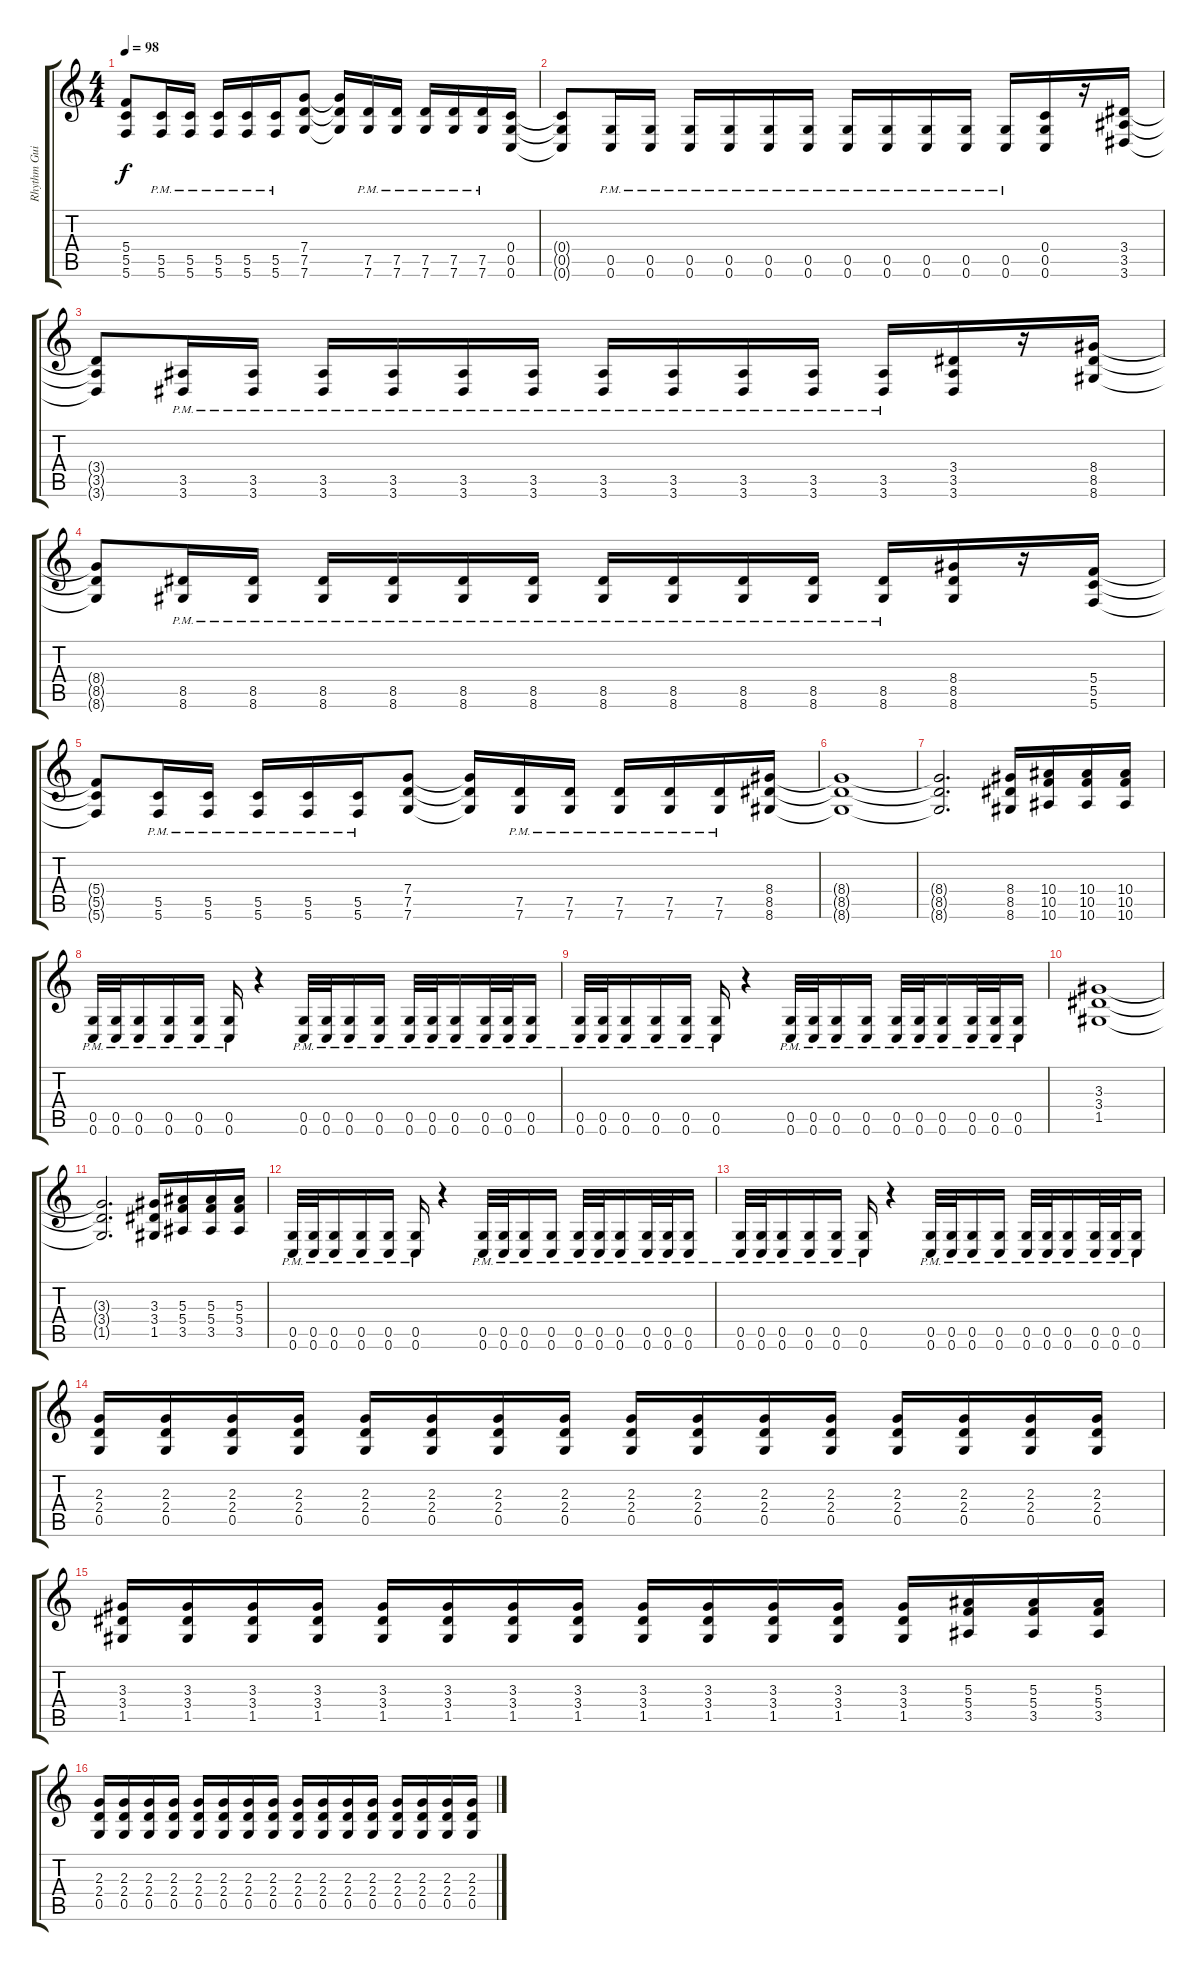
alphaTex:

\track ("Rhythm Guitar" "Rhythm Gui") {instrument distortionguitar}
\staff {score tabs}
\tuning (D4 A3 F3 C3 G2 C2) {hide}
\ts (4 4)
\tempo 98
\clef g2
\ks c
(5.4{t} 5.5{t} 5.6{t}).8{dy f} (5.5{pm} 5.6{pm}).16 (5.5{pm} 5.6{pm}).16 (5.5{pm} 5.6{pm}).16 (5.5{pm} 5.6{pm}).16 (5.5{pm} 5.6{pm}).16 (7.4 7.5 7.6).8 (7.4{t} 7.5{t} 7.6{t}).16 (7.5{pm} 7.6{pm}).16 (7.5{pm} 7.6{pm}).16 (7.5{pm} 7.6{pm}).16 (7.5{pm} 7.6{pm}).16 (7.5{pm} 7.6{pm}).16 (0.4 0.5 0.6).16 |
(0.4{t} 0.5{t} 0.6{t}).8 (0.5{pm} 0.6{pm}).16 (0.5{pm} 0.6{pm}).16 (0.5{pm} 0.6{pm}).16 (0.5{pm} 0.6{pm}).16 (0.5{pm} 0.6{pm}).16 (0.5{pm} 0.6{pm}).16 (0.5{pm} 0.6{pm}).16 (0.5{pm} 0.6{pm}).16 (0.5{pm} 0.6{pm}).16 (0.5{pm} 0.6{pm}).16 (0.5{pm} 0.6{pm}).16 (0.4 0.5 0.6).16 r.16 (3.4 3.5 3.6).16 |
(3.4{t} 3.5{t} 3.6{t}).8 (3.5{pm} 3.6{pm}).16 (3.5{pm} 3.6{pm}).16 (3.5{pm} 3.6{pm}).16 (3.5{pm} 3.6{pm}).16 (3.5{pm} 3.6{pm}).16 (3.5{pm} 3.6{pm}).16 (3.5{pm} 3.6{pm}).16 (3.5{pm} 3.6{pm}).16 (3.5{pm} 3.6{pm}).16 (3.5{pm} 3.6{pm}).16 (3.5{pm} 3.6{pm}).16 (3.4 3.5 3.6).16 r.16 (8.4 8.5 8.6).16 |
(8.4{t} 8.5{t} 8.6{t}).8 (8.5{pm} 8.6{pm}).16 (8.5{pm} 8.6{pm}).16 (8.5{pm} 8.6{pm}).16 (8.5{pm} 8.6{pm}).16 (8.5{pm} 8.6{pm}).16 (8.5{pm} 8.6{pm}).16 (8.5{pm} 8.6{pm}).16 (8.5{pm} 8.6{pm}).16 (8.5{pm} 8.6{pm}).16 (8.5{pm} 8.6{pm}).16 (8.5{pm} 8.6{pm}).16 (8.4 8.5 8.6).16 r.16 (5.4 5.5 5.6).16 |
(5.4{t} 5.5{t} 5.6{t}).8 (5.5{pm} 5.6{pm}).16 (5.5{pm} 5.6{pm}).16 (5.5{pm} 5.6{pm}).16 (5.5{pm} 5.6{pm}).16 (5.5{pm} 5.6{pm}).16 (7.4 7.5 7.6).8 (7.4{t} 7.5{t} 7.6{t}).16 (7.5{pm} 7.6{pm}).16 (7.5{pm} 7.6{pm}).16 (7.5{pm} 7.6{pm}).16 (7.5{pm} 7.6{pm}).16 (7.5{pm} 7.6{pm}).16 (8.4 8.5 8.6).16 |
(8.4{t} 8.5{t} 8.6{t}).1 |
(8.4{t} 8.5{t} 8.6{t}).2{d} (8.4 8.5 8.6).16 (10.4 10.5 10.6).16 (10.4 10.5 10.6).16 (10.4 10.5 10.6).16 |
(0.5{pm} 0.6{pm}).32 (0.5{pm} 0.6{pm}).32 (0.5{pm} 0.6{pm}).16 (0.5{pm} 0.6{pm}).16 (0.5{pm} 0.6{pm}).16 (0.5{pm} 0.6{pm}).16 r.4 (0.5{pm} 0.6{pm}).32 (0.5{pm} 0.6{pm}).32 (0.5{pm} 0.6{pm}).16 (0.5{pm} 0.6{pm}).16 (0.5{pm} 0.6{pm}).32 (0.5{pm} 0.6{pm}).32 (0.5{pm} 0.6{pm}).16 (0.5{pm} 0.6{pm}).32 (0.5{pm} 0.6{pm}).32 (0.5{pm} 0.6{pm}).16 |
(0.5{pm} 0.6{pm}).32 (0.5{pm} 0.6{pm}).32 (0.5{pm} 0.6{pm}).16 (0.5{pm} 0.6{pm}).16 (0.5{pm} 0.6{pm}).16 (0.5{pm} 0.6{pm}).16 r.4 (0.5{pm} 0.6{pm}).32 (0.5{pm} 0.6{pm}).32 (0.5{pm} 0.6{pm}).16 (0.5{pm} 0.6{pm}).16 (0.5{pm} 0.6{pm}).32 (0.5{pm} 0.6{pm}).32 (0.5{pm} 0.6{pm}).16 (0.5{pm} 0.6{pm}).32 (0.5{pm} 0.6{pm}).32 (0.5{pm} 0.6{pm}).16 |
(3.3 3.4 1.5).1 |
(3.3{t} 3.4{t} 1.5{t}).2{d} (3.3 3.4 1.5).16 (5.3 5.4 3.5).16 (5.3 5.4 3.5).16 (5.3 5.4 3.5).16 |
(0.5{pm} 0.6{pm}).32 (0.5{pm} 0.6{pm}).32 (0.5{pm} 0.6{pm}).16 (0.5{pm} 0.6{pm}).16 (0.5{pm} 0.6{pm}).16 (0.5{pm} 0.6{pm}).16 r.4 (0.5{pm} 0.6{pm}).32 (0.5{pm} 0.6{pm}).32 (0.5{pm} 0.6{pm}).16 (0.5{pm} 0.6{pm}).16 (0.5{pm} 0.6{pm}).32 (0.5{pm} 0.6{pm}).32 (0.5{pm} 0.6{pm}).16 (0.5{pm} 0.6{pm}).32 (0.5{pm} 0.6{pm}).32 (0.5{pm} 0.6{pm}).16 |
(0.5{pm} 0.6{pm}).32 (0.5{pm} 0.6{pm}).32 (0.5{pm} 0.6{pm}).16 (0.5{pm} 0.6{pm}).16 (0.5{pm} 0.6{pm}).16 (0.5{pm} 0.6{pm}).16 r.4 (0.5{pm} 0.6{pm}).32 (0.5{pm} 0.6{pm}).32 (0.5{pm} 0.6{pm}).16 (0.5{pm} 0.6{pm}).16 (0.5{pm} 0.6{pm}).32 (0.5{pm} 0.6{pm}).32 (0.5{pm} 0.6{pm}).16 (0.5{pm} 0.6{pm}).32 (0.5{pm} 0.6{pm}).32 (0.5{pm} 0.6{pm}).16 |
(2.3 2.4 0.5).16 (2.3 2.4 0.5).16 (2.3 2.4 0.5).16 (2.3 2.4 0.5).16 (2.3 2.4 0.5).16 (2.3 2.4 0.5).16 (2.3 2.4 0.5).16 (2.3 2.4 0.5).16 (2.3 2.4 0.5).16 (2.3 2.4 0.5).16 (2.3 2.4 0.5).16 (2.3 2.4 0.5).16 (2.3 2.4 0.5).16 (2.3 2.4 0.5).16 (2.3 2.4 0.5).16 (2.3 2.4 0.5).16 |
(3.3 3.4 1.5).16 (3.3 3.4 1.5).16 (3.3 3.4 1.5).16 (3.3 3.4 1.5).16 (3.3 3.4 1.5).16 (3.3 3.4 1.5).16 (3.3 3.4 1.5).16 (3.3 3.4 1.5).16 (3.3 3.4 1.5).16 (3.3 3.4 1.5).16 (3.3 3.4 1.5).16 (3.3 3.4 1.5).16 (3.3 3.4 1.5).16 (5.3 5.4 3.5).16 (5.3 5.4 3.5).16 (5.3 5.4 3.5).16 |
(2.3 2.4 0.5).16 (2.3 2.4 0.5).16 (2.3 2.4 0.5).16 (2.3 2.4 0.5).16 (2.3 2.4 0.5).16 (2.3 2.4 0.5).16 (2.3 2.4 0.5).16 (2.3 2.4 0.5).16 (2.3 2.4 0.5).16 (2.3 2.4 0.5).16 (2.3 2.4 0.5).16 (2.3 2.4 0.5).16 (2.3 2.4 0.5).16 (2.3 2.4 0.5).16 (2.3 2.4 0.5).16 (2.3 2.4 0.5).16
